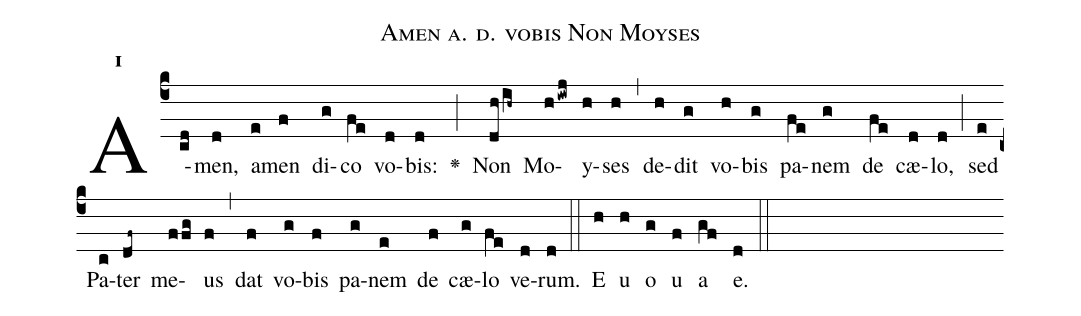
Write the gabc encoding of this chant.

name:Amen a. d. vobis Non Moyses;
office-part:Antiphona;
mode:1;
%%
initial-style: 1;
name: Amen a. d. vobis Non Moyses
book: Antiphonae & Responsoria/Tomus IV, p. 109;
occasion: Ss.mi Corporis et Sanguinis Christi;
office-part: Vesperae I Ant 3;
user-notes: ;
commentary: ;
annotation: 1d;
centering-scheme: english;
fontsize: 12;
font: OFLSortsMillGoudy;
height: 11;
width: 4.5;
%%
(c4)A(cd)men,(d) a(e)men(f) di(g)co(fe) vo(d)bis:(d) <v>\greheightstar</v>(;) Non(dh/ih~) Mo(hiwj)y(h)ses(h) (,) de(h)dit(g) vo(h)bis(g) pa(fe)nem(g) de(fe) cæ(d)lo,(d) (;) sed(e) Pa(c)ter(df~) me(ffg)us(f) (,) dat(f) vo(g)bis(f) pa(g)nem(e) de(f) cæ(g)lo(fe) ve(d)rum.(d) (::)
E(h) u(h) o(g) u(f) a(gf) e.(d) (::)
